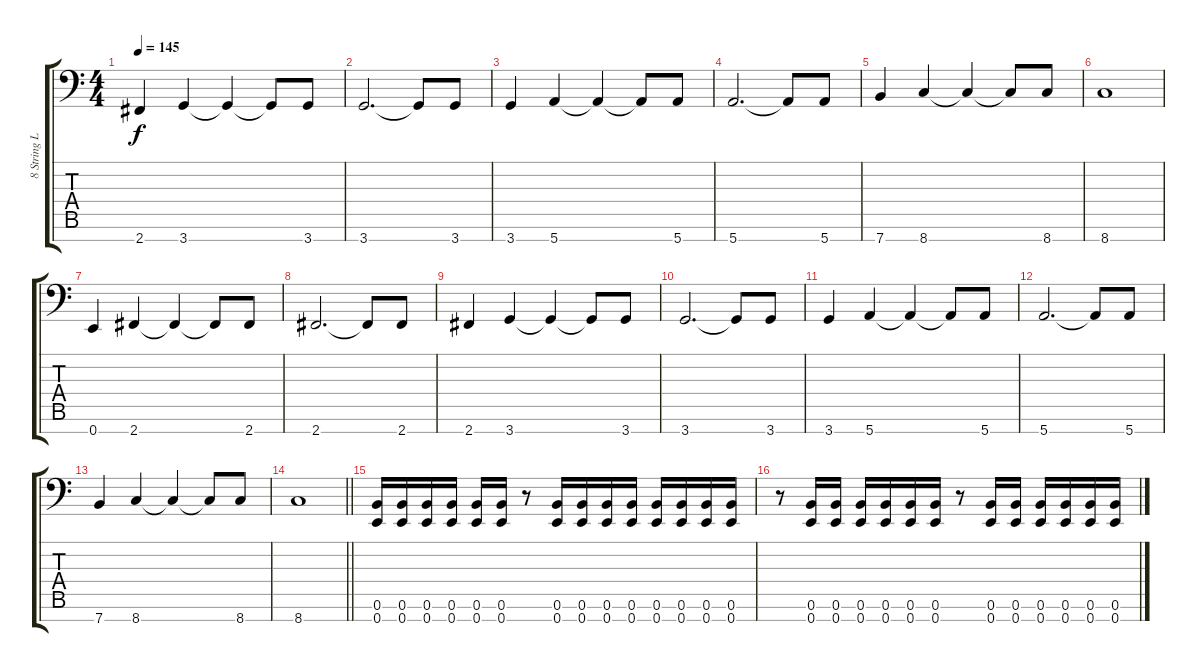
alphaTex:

\track ("8 String LOW RIGHT" "8 String L") {instrument distortionguitar}
\staff {score tabs}
\tuning (B3 Gb3 E3 B2 E2 B1 E1) {hide}
\ts (4 4)
\tempo 145
\clef f4
\ks c
2.7.4{dy f beam merge} 3.7.4{beam merge} 3.7{t}.4 3.7{t}.8{beam merge} 3.7.8 |
3.7.2{d beam merge} 3.7{t}.8 3.7.8 |
3.7.4{beam merge} 5.7.4{beam merge} 5.7{t}.4 5.7{t}.8{beam merge} 5.7.8 |
5.7.2{d beam merge} 5.7{t}.8 5.7.8 |
7.7.4{beam merge} 8.7.4{beam merge} 8.7{t}.4 8.7{t}.8{beam merge} 8.7.8 |
8.7.1 |
0.7.4{beam merge} 2.7.4{beam merge} 2.7{t}.4 2.7{t}.8{beam merge} 2.7.8 |
2.7.2{d beam merge} 2.7{t}.8 2.7.8 |
2.7.4{beam merge} 3.7.4{beam merge} 3.7{t}.4 3.7{t}.8{beam merge} 3.7.8 |
3.7.2{d beam merge} 3.7{t}.8 3.7.8 |
3.7.4{beam merge} 5.7.4{beam merge} 5.7{t}.4 5.7{t}.8{beam merge} 5.7.8 |
5.7.2{d beam merge} 5.7{t}.8 5.7.8 |
7.7.4{beam merge} 8.7.4{beam merge} 8.7{t}.4 8.7{t}.8{beam merge} 8.7.8 |
\barLineRight lightlight
8.7.1 |
\section ("" "")
(0.6 0.7).16 (0.6 0.7).16 (0.6 0.7).16 (0.6 0.7).16 (0.6 0.7).16 (0.6 0.7).16 r.8{beam merge} (0.6 0.7).16 (0.6 0.7).16 (0.6 0.7).16 (0.6 0.7).16 (0.6 0.7).16 (0.6 0.7).16 (0.6 0.7).16{beam merge} (0.6 0.7).16 |
r.8{beam merge} (0.6 0.7).16 (0.6 0.7).16 (0.6 0.7).16 (0.6 0.7).16 (0.6 0.7).16 (0.6 0.7).16 r.8{beam merge} (0.6 0.7).16 (0.6 0.7).16 (0.6 0.7).16 (0.6 0.7).16 (0.6 0.7).16 (0.6 0.7).16
